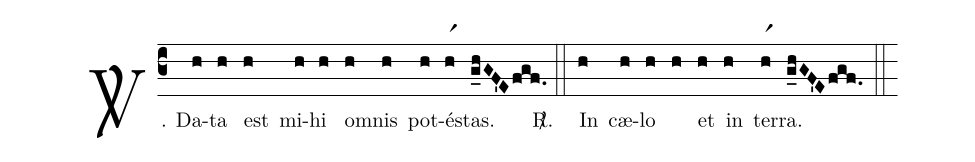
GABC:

%%
(c3)
<sp>V/</sp>. D{a}(h)ta(h) est(h) mi(h)hi(h) om(h)nis(h) pot(h)és(hr1)tas.(g_hGF'Efgf.) <sp>R/</sp>.(::)
In(h) cæ(h)lo(h) (h) et(h) in(h) ter(hr1)ra.(g_hGF'Efgf.) (::)
